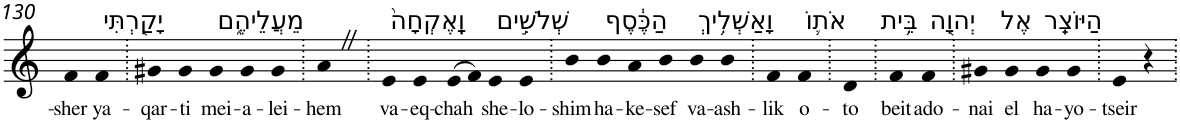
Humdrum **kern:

**kern	**text
*part1	*part1
*staff1	*staff1
*I"Piano	*
*I'Pno	*
!!LO:PB:g=z
*clefG2	*
*k[]	*
=130	=130
!	!LO:LY:b
4f	-sher
!LO:TX:a:t=יָקַ֖רְתִּי	!
!	!LO:LY:b
4f	ya-
=131.	=131.
!	!LO:LY:b
4g#X	-qar-
!	!LO:LY:b
4g#	-ti
!LO:TX:a:t=מֵעֲלֵיהֶ֑ם	!
!	!LO:LY:b
4g#	mei-
!	!LO:LY:b
4g#	-a-
!	!LO:LY:b
4g#	-lei-
=132.	=132.
!	!LO:LY:b
4aZ	-hem
=133.	=133.
!LO:TX:a:t=וָֽאֶקְחָה֙	!
!	!LO:LY:b
4e	va-
!	!LO:LY:b
4e	-eq-
!	!LO:LY:b
(>8e	-chah
8f)	.
!LO:TX:a:t=שְׁלֹשִׁ֣ים	!
!	!LO:LY:b
4e	she-
!	!LO:LY:b
4e	-lo-
=134.	=134.
!	!LO:LY:b
4b	-shim
!LO:TX:a:t=הַכֶּ֔סֶף	!
!	!LO:LY:b
4b	ha-
!	!LO:LY:b
4a	-ke-
!	!LO:LY:b
4b	-sef
!LO:TX:a:t=וָאַשְׁלִ֥יךְ	!
!	!LO:LY:b
4b	va-
!	!LO:LY:b
4b	-ash-
=135.	=135.
!	!LO:LY:b
4f	-lik
!LO:TX:a:t=אֹת֛וֹ	!
!	!LO:LY:b
4f	o-
=136.	=136.
!	!LO:LY:b
4d	-to
=137.	=137.
!LO:TX:a:t=בֵּ֥ית	!
!	!LO:LY:b
4f	beit
!LO:TX:a:t=יְהוָ֖ה	!
!	!LO:LY:b
4f	ado-
=138.	=138.
!	!LO:LY:b
4g#X	-nai
!LO:TX:a:t=אֶל	!
!	!LO:LY:b
4g#	el
!LO:TX:a:t=הַיּוֹצֵֽר	!
!	!LO:LY:b
4g#	ha-
!	!LO:LY:b
4g#	-yo-
=139.	=139.
!	!LO:LY:b
4e	-tseir
4r	.
=.	=.
*-	*-
